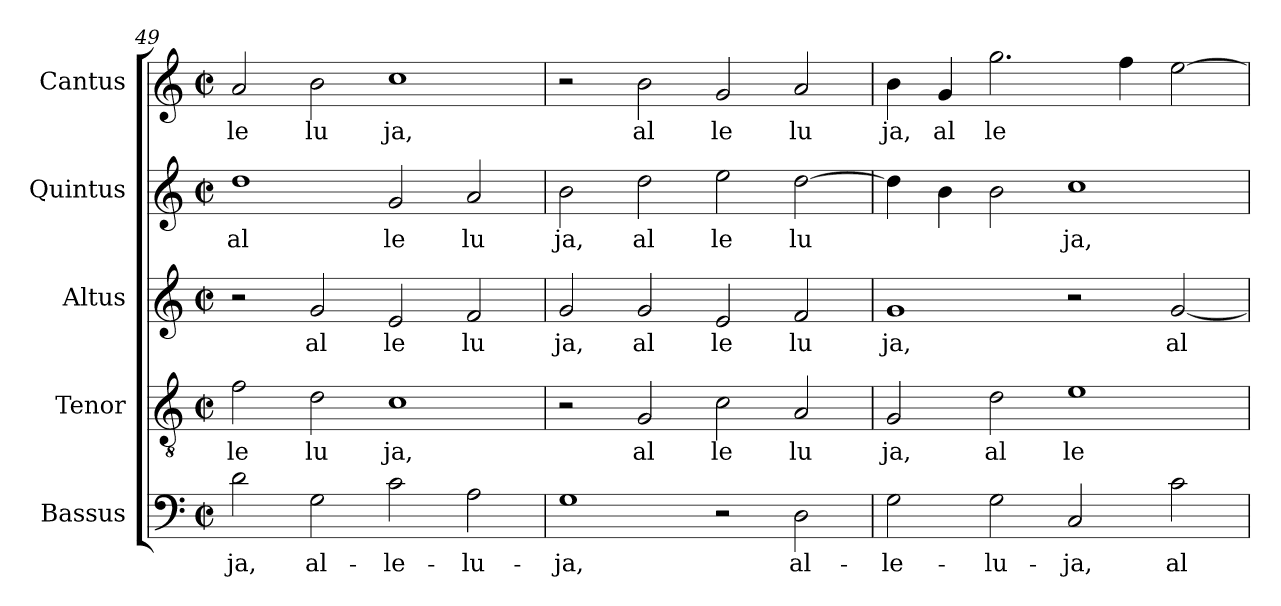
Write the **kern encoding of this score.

**kern	**text	**kern	**text	**kern	**text	**kern	**text	**kern	**text
*part5	*part5	*part4	*part4	*part3	*part3	*part2	*part2	*part1	*part1
*staff5	*staff5	*staff4	*staff4	*staff3	*staff3	*staff2	*staff2	*staff1	*staff1
*I"Bassus	*	*I"Tenor	*	*I"Altus	*	*I"Quintus	*	*I"Cantus	*
*clefF4	*	*clefGv2	*	*clefG2	*	*clefG2	*	*clefG2	*
*M2/2	*	*M2/2	*	*M2/2	*	*M2/2	*	*M2/2	*
*met(c|)	*	*met(c|)	*	*met(c|)	*	*met(c|)	*	*met(c|)	*
=49	=49	=49	=49	=49	=49	=49	=49	=49	=49
!	!LO:LY:b:cj	!	!LO:LY:b:cj	!	!	!	!LO:LY:b:cj	!	!LO:LY:b:cj
2d\	-ja,	2f\	le	2r	.	1dd	al	2a/	le
!	!LO:LY:b:cj	!	!LO:LY:b:cj	!	!LO:LY:b:cj	!	!	!	!LO:LY:b:cj
2G\	al-	2d\	lu	2g/	al	.	.	2b\	lu
!	!LO:LY:b:cj	!	!LO:LY:b:cj	!	!LO:LY:b:cj	!	!LO:LY:b:cj	!	!LO:LY:b:cj
2c\	-le-	1c	ja,	2e/	le	2g/	le	1cc	ja,
!	!LO:LY:b:cj	!	!	!	!LO:LY:b:cj	!	!LO:LY:b:cj	!	!
2A\	-lu-	.	.	2f/	lu	2a/	lu	.	.
=50	=50	=50	=50	=50	=50	=50	=50	=50	=50
!	!LO:LY:b:cj	!	!	!	!LO:LY:b:cj	!	!LO:LY:b:cj	!	!
1G	-ja,	2r	.	2g/	ja,	2b\	ja,	2r	.
!	!	!	!LO:LY:b:cj	!	!LO:LY:b:cj	!	!LO:LY:b:cj	!	!LO:LY:b:cj
.	.	2G/	al	2g/	al	2dd\	al	2b\	al
!	!	!	!LO:LY:b:cj	!	!LO:LY:b:cj	!	!LO:LY:b:cj	!	!LO:LY:b:cj
2r	.	2c\	le	2e/	le	2ee\	le	2g/	le
!	!LO:LY:b:cj	!	!LO:LY:b:cj	!	!LO:LY:b:cj	!	!LO:LY:b:cj	!	!LO:LY:b:cj
2D\	al-	2A/	lu	2f/	lu	[>2dd\	lu	2a/	lu
=51	=51	=51	=51	=51	=51	=51	=51	=51	=51
!	!LO:LY:b:cj	!	!LO:LY:b:cj	!	!LO:LY:b:cj	!	!	!	!LO:LY:b:cj
2G\	-le-	2G/	ja,	1g	ja,	4dd\]	.	4b\	ja,
!	!	!	!	!	!	!	!	!	!LO:LY:b:cj
.	.	.	.	.	.	4b\	.	4g/	al
!	!LO:LY:b:cj	!	!LO:LY:b:cj	!	!	!	!	!	!LO:LY:b:cj
2G\	-lu-	2d\	al	.	.	2b\	.	2.gg\	le
!	!LO:LY:b:cj	!	!LO:LY:b:cj	!	!	!	!LO:LY:b:cj	!	!
2C/	-ja,	1e	le	2r	.	1cc	ja,	.	.
.	.	.	.	.	.	.	.	4ff\	.
!	!LO:LY:b:cj	!	!	!	!LO:LY:b:cj	!	!	!	!
2c\	al-	.	.	[<2g/	al	.	.	[>2ee\	.
=	=	=	=	=	=	=	=	=	=
*-	*-	*-	*-	*-	*-	*-	*-	*-	*-
